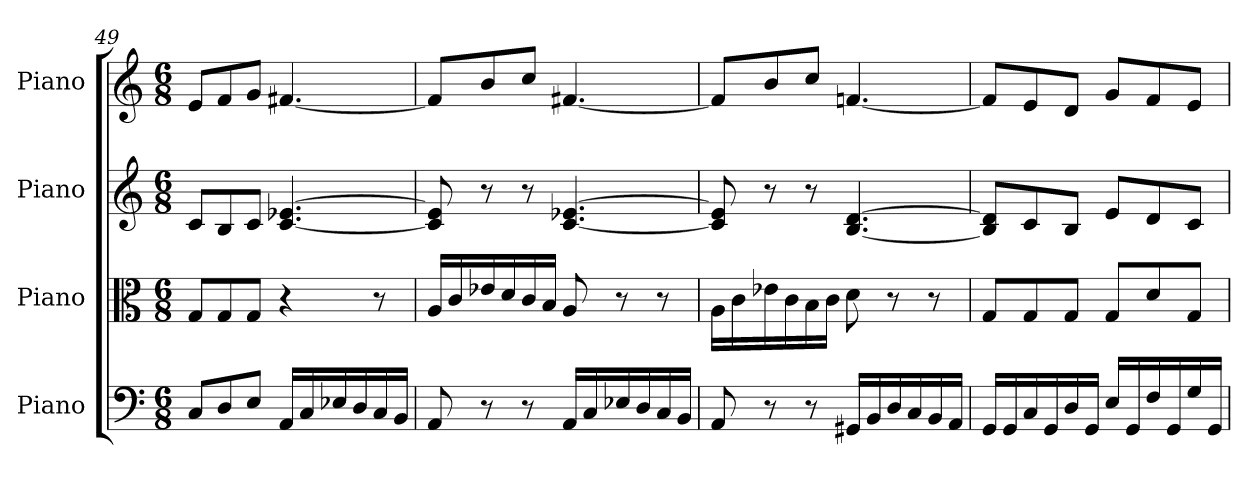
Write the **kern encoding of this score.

**kern	**kern	**kern	**kern
*part4	*part3	*part2	*part1
*staff4	*staff3	*staff2	*staff1
*I"Piano	*I"Piano	*I"Piano	*I"Piano
*I'Pno	*I'Pno	*I'Pno	*I'Pno
*clefF4	*clefC3	*clefG2	*clefG2
*k[]	*k[]	*k[]	*k[]
*M6/8	*M6/8	*M6/8	*M6/8
=49	=49	=49	=49
8C/L	8G/L	8c/L	8e/L
8D/	8G/	8B/	8f/
8E/J	8G/J	8c/J	8g/J
16AA/LL	4r	[4.c/ [4.e-X/	[4.f#X/
16C/	.	.	.
16E-X/	.	.	.
16D/	.	.	.
16C/	8r	.	.
16BB/JJ	.	.	.
=50	=50	=50	=50
8AA/	16A/LL	8c/] 8e-/]	8f#/L]
.	16c/	.	.
8r	16e-X/	8r	8b/
.	16d/	.	.
8r	16c/	8r	8cc/J
.	16B/JJ	.	.
16AA/LL	8A/	[4.c/ [4.e-X/	[4.f#X/
16C/	.	.	.
16E-X/	8r	.	.
16D/	.	.	.
16C/	8r	.	.
16BB/JJ	.	.	.
!!LO:PB:g=z
=51	=51	=51	=51
8AA/	16A\LL	8c/] 8e-/]	8f#/L]
.	16c\	.	.
8r	16e-X\	8r	8b/
.	16c\	.	.
8r	16B\	8r	8cc/J
.	16c\JJ	.	.
16GG#X/LL	8d\	[4.B/ [4.d/	[4.fn/
16BB/	.	.	.
16D/	8r	.	.
16C/	.	.	.
16BB/	8r	.	.
16AA/JJ	.	.	.
=52	=52	=52	=52
16GG/LL	8G/L	8B/] 8d/]L	8f/L]
16GG/	.	.	.
16C/	8G/	8c/	8e/
16GG/	.	.	.
16D/	8G/J	8B/J	8d/J
16GG/JJ	.	.	.
16E/LL	8G/L	8e/L	8g/L
16GG/	.	.	.
16F/	8d/	8d/	8f/
16GG/	.	.	.
16G/	8G/J	8c/J	8e/J
16GG/JJ	.	.	.
=	=	=	=
*-	*-	*-	*-
